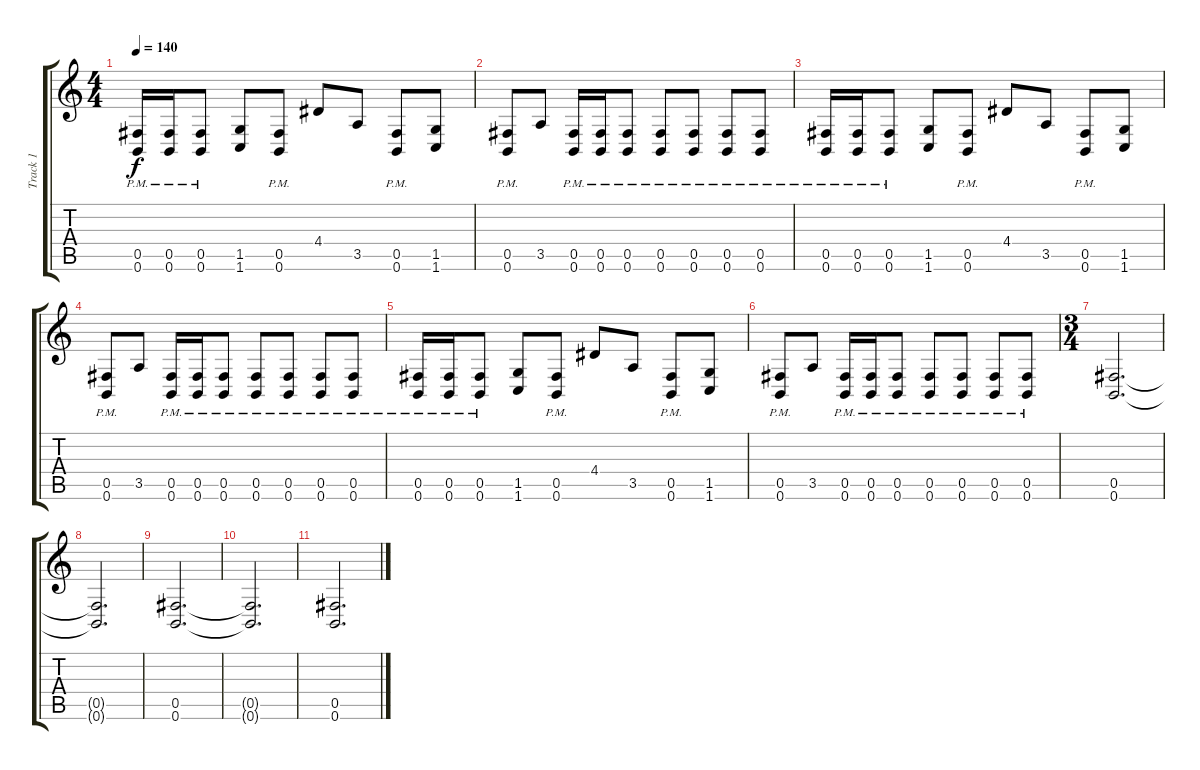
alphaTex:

\track ("Track 1" "Track 1") {instrument distortionguitar}
\staff {score tabs}
\tuning (Db4 Ab3 E3 B2 Gb2 B1) {hide}
\ts (4 4)
\tempo 140
\clef g2
\ks c
(0.5{pm} 0.6{pm}).16{dy f} (0.5{pm} 0.6{pm}).16 (0.5{pm} 0.6{pm}).8 (1.5 1.6).8 (0.5{pm} 0.6{pm}).8 4.4.8 3.5.8 (0.5{pm} 0.6{pm}).8 (1.5 1.6).8 |
(0.5{pm} 0.6{pm}).8 3.5.8 (0.5{pm} 0.6{pm}).16 (0.5{pm} 0.6{pm}).16 (0.5{pm} 0.6{pm}).8 (0.5{pm} 0.6{pm}).8 (0.5{pm} 0.6{pm}).8 (0.5{pm} 0.6{pm}).8 (0.5{pm} 0.6{pm}).8 |
(0.5{pm} 0.6{pm}).16 (0.5{pm} 0.6{pm}).16 (0.5{pm} 0.6{pm}).8 (1.5 1.6).8 (0.5{pm} 0.6{pm}).8 4.4.8 3.5.8 (0.5{pm} 0.6{pm}).8 (1.5 1.6).8 |
(0.5{pm} 0.6{pm}).8 3.5.8 (0.5{pm} 0.6{pm}).16 (0.5{pm} 0.6{pm}).16 (0.5{pm} 0.6{pm}).8 (0.5{pm} 0.6{pm}).8 (0.5{pm} 0.6{pm}).8 (0.5{pm} 0.6{pm}).8 (0.5{pm} 0.6{pm}).8 |
(0.5{pm} 0.6{pm}).16 (0.5{pm} 0.6{pm}).16 (0.5{pm} 0.6{pm}).8 (1.5 1.6).8 (0.5{pm} 0.6{pm}).8 4.4.8 3.5.8 (0.5{pm} 0.6{pm}).8 (1.5 1.6).8 |
(0.5{pm} 0.6{pm}).8 3.5.8 (0.5{pm} 0.6{pm}).16 (0.5{pm} 0.6{pm}).16 (0.5{pm} 0.6{pm}).8 (0.5{pm} 0.6{pm}).8 (0.5{pm} 0.6{pm}).8 (0.5{pm} 0.6{pm}).8 (0.5{pm} 0.6{pm}).8 |
\ts (3 4)
(0.5 0.6).2{d} |
(0.5{t} 0.6{t}).2{d} |
(0.5 0.6).2{d} |
(0.5{t} 0.6{t}).2{d} |
(0.5 0.6).2{d}
